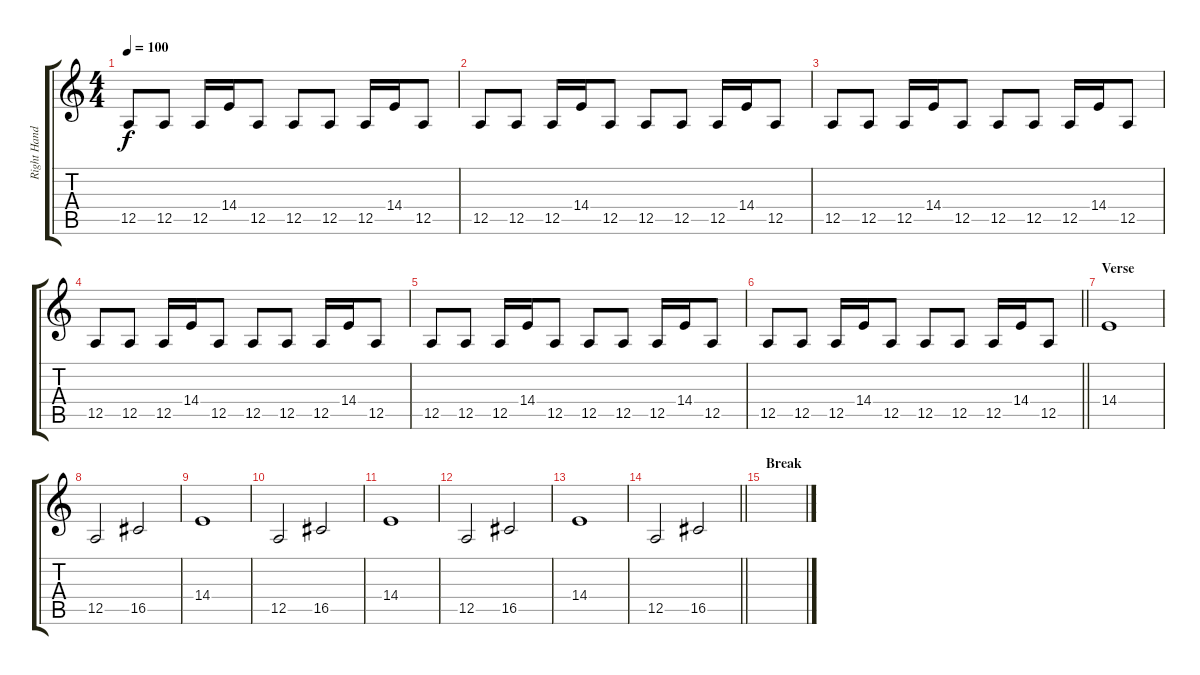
\track ("Right Hand" "Right Hand") {instrument lead2sawtooth}
\staff {score tabs}
\tuning (E4 B3 G3 D3 A2 E2) {hide}
\ts (4 4)
\tempo 100
\clef g2
\ks c
12.5.8{dy f} 12.5.8 12.5.16 14.4.16 12.5.8 12.5.8 12.5.8 12.5.16 14.4.16 12.5.8 |
12.5.8 12.5.8 12.5.16 14.4.16 12.5.8 12.5.8 12.5.8 12.5.16 14.4.16 12.5.8 |
12.5.8 12.5.8 12.5.16 14.4.16 12.5.8 12.5.8 12.5.8 12.5.16 14.4.16 12.5.8 |
12.5.8 12.5.8 12.5.16 14.4.16 12.5.8 12.5.8 12.5.8 12.5.16 14.4.16 12.5.8 |
12.5.8 12.5.8 12.5.16 14.4.16 12.5.8 12.5.8 12.5.8 12.5.16 14.4.16 12.5.8 |
\barLineRight lightlight
12.5.8 12.5.8 12.5.16 14.4.16 12.5.8 12.5.8 12.5.8 12.5.16 14.4.16 12.5.8 |
\section ("" "Verse")
14.4.1 |
12.5.2 16.5.2 |
14.4.1 |
12.5.2 16.5.2 |
14.4.1 |
12.5.2 16.5.2 |
14.4.1 |
\barLineRight lightlight
12.5.2 16.5.2 |
\section ("" "Break")
